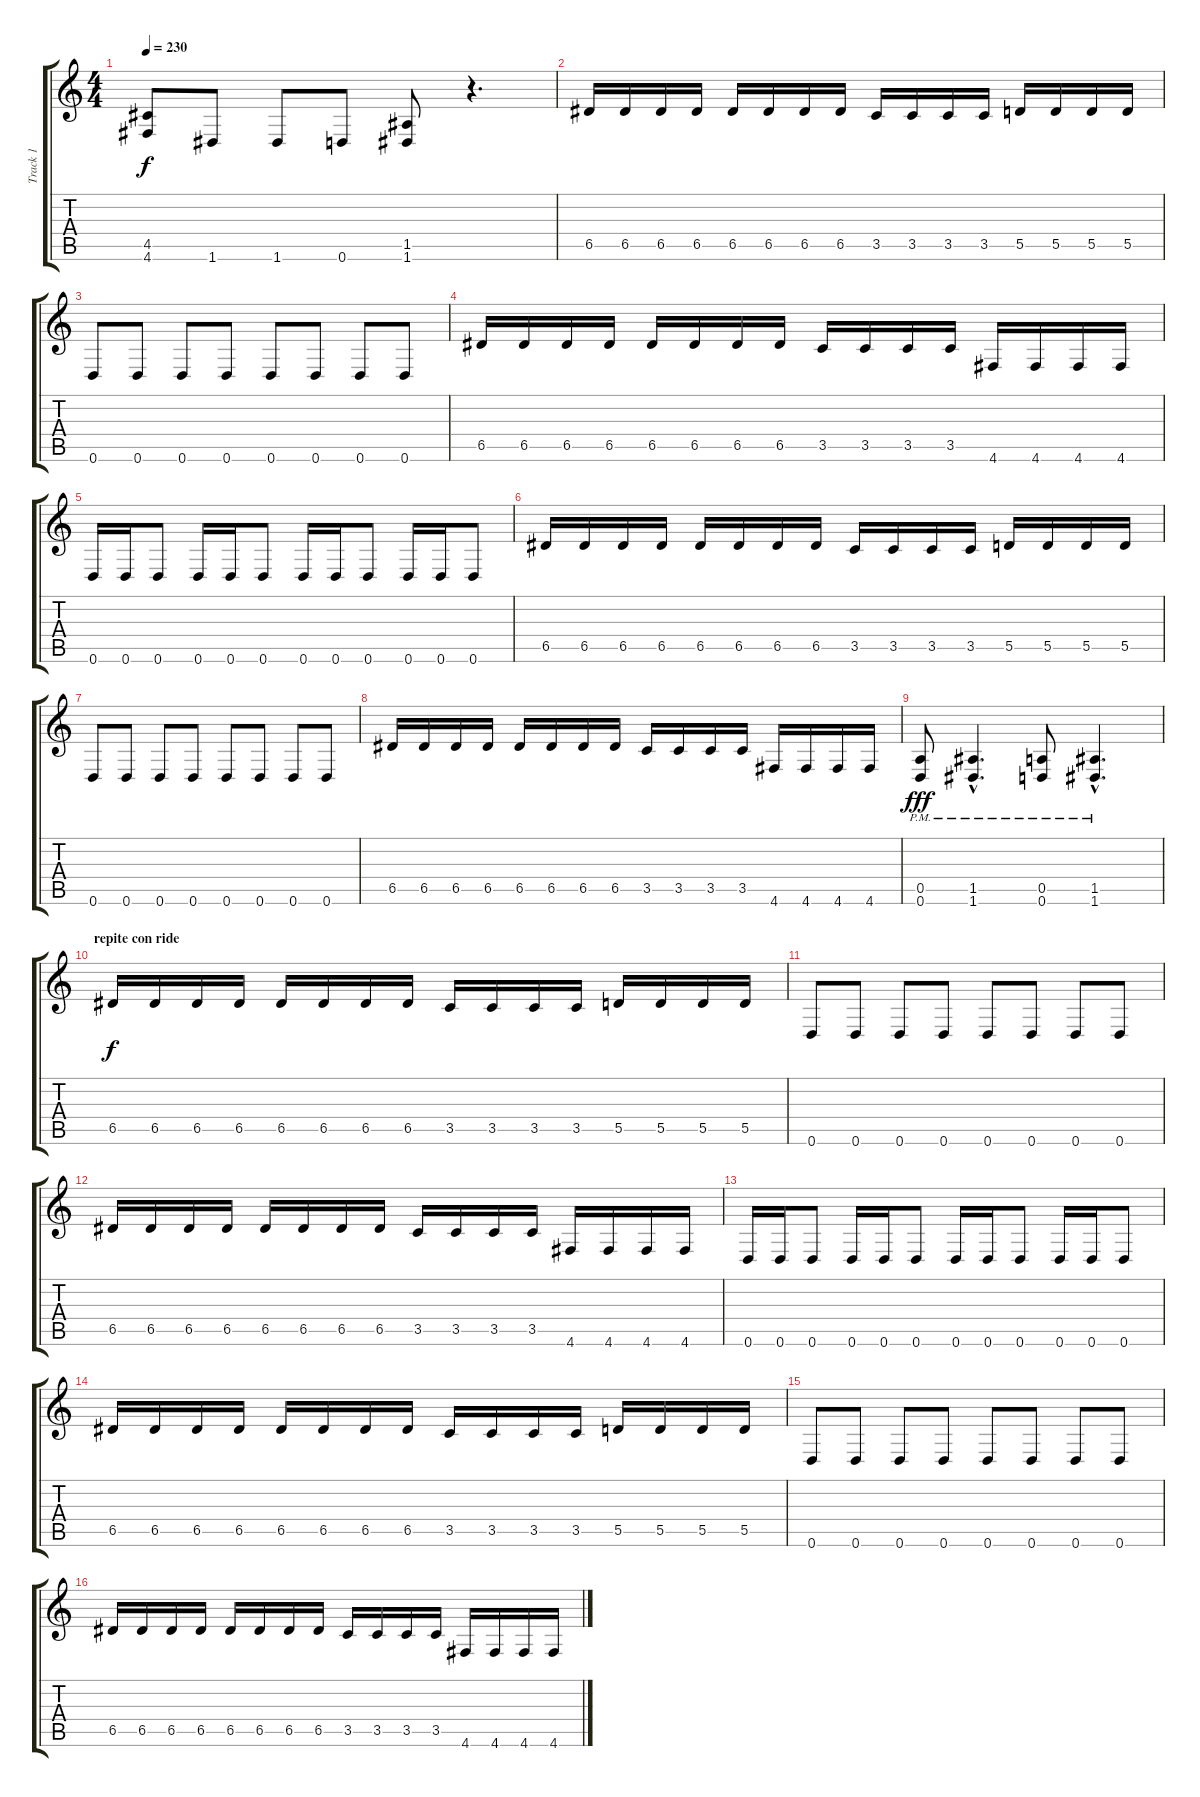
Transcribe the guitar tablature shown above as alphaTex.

\track ("Track 1" "Track 1") {instrument overdrivenguitar}
\staff {score tabs}
\tuning (E4 B3 G3 D3 A2 D2) {hide}
\ts (4 4)
\tempo 230
\clef g2
\ks c
(4.5 4.6).8{dy f} 1.6.8 1.6.8 0.6.8 (1.5 1.6).8 r.4{d} |
6.5.16 6.5.16 6.5.16 6.5.16 6.5.16 6.5.16 6.5.16 6.5.16 3.5.16 3.5.16 3.5.16 3.5.16 5.5.16 5.5.16 5.5.16 5.5.16 |
0.6.8 0.6.8 0.6.8 0.6.8 0.6.8 0.6.8 0.6.8 0.6.8 |
6.5.16 6.5.16 6.5.16 6.5.16 6.5.16 6.5.16 6.5.16 6.5.16 3.5.16 3.5.16 3.5.16 3.5.16 4.6.16 4.6.16 4.6.16 4.6.16 |
0.6.16 0.6.16 0.6.8 0.6.16 0.6.16 0.6.8 0.6.16 0.6.16 0.6.8 0.6.16 0.6.16 0.6.8 |
6.5.16 6.5.16 6.5.16 6.5.16 6.5.16 6.5.16 6.5.16 6.5.16 3.5.16 3.5.16 3.5.16 3.5.16 5.5.16 5.5.16 5.5.16 5.5.16 |
0.6.8 0.6.8 0.6.8 0.6.8 0.6.8 0.6.8 0.6.8 0.6.8 |
6.5.16 6.5.16 6.5.16 6.5.16 6.5.16 6.5.16 6.5.16 6.5.16 3.5.16 3.5.16 3.5.16 3.5.16 4.6.16 4.6.16 4.6.16 4.6.16 |
(0.5{pm} 0.6{pm}).8{dy fff} (1.5{hac pm} 1.6{hac pm}).4{d} (0.5{pm} 0.6{pm}).8 (1.5{hac pm} 1.6{hac pm}).4{d} |
\section ("" "repite con ride")
6.5.16{dy f} 6.5.16 6.5.16 6.5.16 6.5.16 6.5.16 6.5.16 6.5.16 3.5.16 3.5.16 3.5.16 3.5.16 5.5.16 5.5.16 5.5.16 5.5.16 |
0.6.8 0.6.8 0.6.8 0.6.8 0.6.8 0.6.8 0.6.8 0.6.8 |
6.5.16 6.5.16 6.5.16 6.5.16 6.5.16 6.5.16 6.5.16 6.5.16 3.5.16 3.5.16 3.5.16 3.5.16 4.6.16 4.6.16 4.6.16 4.6.16 |
0.6.16 0.6.16 0.6.8 0.6.16 0.6.16 0.6.8 0.6.16 0.6.16 0.6.8 0.6.16 0.6.16 0.6.8 |
6.5.16 6.5.16 6.5.16 6.5.16 6.5.16 6.5.16 6.5.16 6.5.16 3.5.16 3.5.16 3.5.16 3.5.16 5.5.16 5.5.16 5.5.16 5.5.16 |
0.6.8 0.6.8 0.6.8 0.6.8 0.6.8 0.6.8 0.6.8 0.6.8 |
6.5.16 6.5.16 6.5.16 6.5.16 6.5.16 6.5.16 6.5.16 6.5.16 3.5.16 3.5.16 3.5.16 3.5.16 4.6.16 4.6.16 4.6.16 4.6.16
